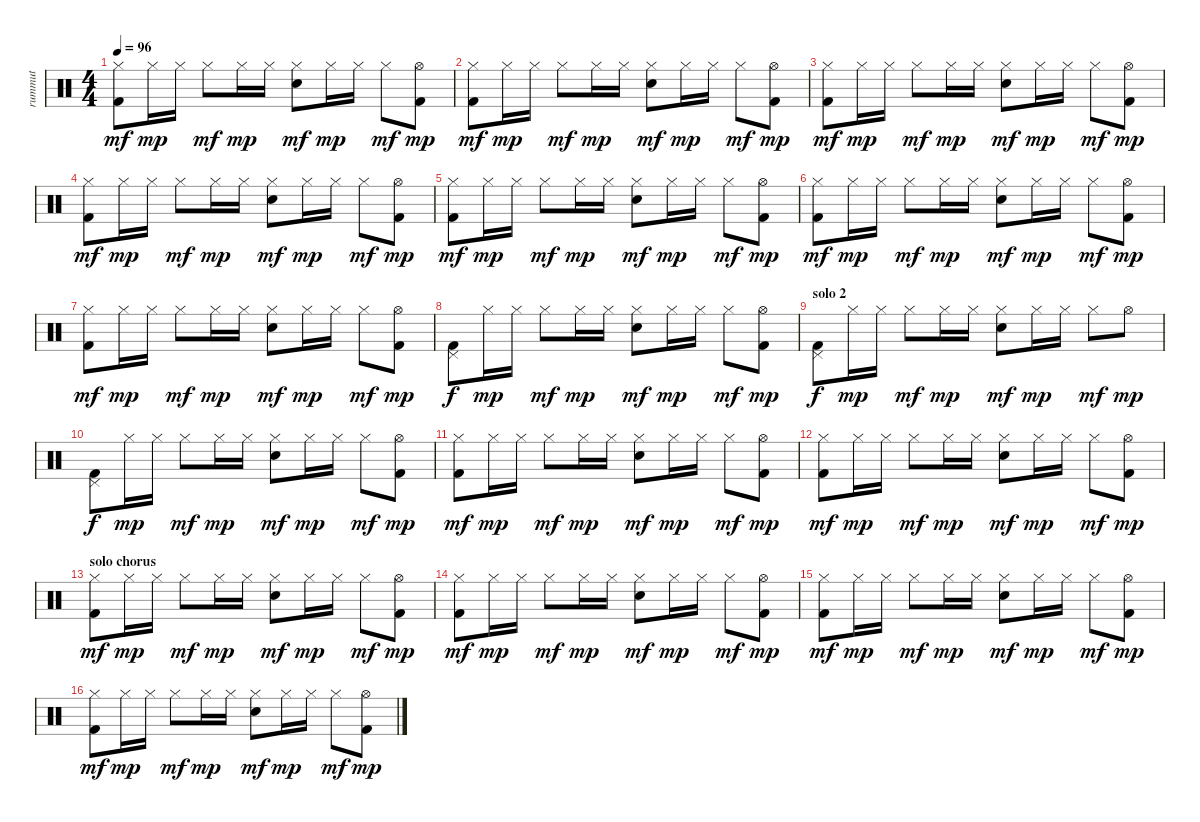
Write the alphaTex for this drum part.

\track ("rummut" "rummut") {instrument percussion}
\staff {score}
\articulation defaults
\ts (4 4)
\tempo 96
\clef neutral
\ks c
("Kick (hit) 2" "Hi-Hat (closed)").8{dy mf} "Hi-Hat (closed)".16{dy mp} "Hi-Hat (closed)".16 "Hi-Hat (closed)".8{dy mf} "Hi-Hat (closed)".16{dy mp} "Hi-Hat (closed)".16 ("Hi-Hat (closed)" "Snare (hit) 2").8{dy mf} "Hi-Hat (closed)".16{dy mp} "Hi-Hat (closed)".16 "Hi-Hat (closed)".8{dy mf} ("Kick (hit) 2" "Hi-Hat (open)").8{dy mp} |
("Kick (hit) 2" "Hi-Hat (closed)").8{dy mf} "Hi-Hat (closed)".16{dy mp} "Hi-Hat (closed)".16 "Hi-Hat (closed)".8{dy mf} "Hi-Hat (closed)".16{dy mp} "Hi-Hat (closed)".16 ("Hi-Hat (closed)" "Snare (hit) 2").8{dy mf} "Hi-Hat (closed)".16{dy mp} "Hi-Hat (closed)".16 "Hi-Hat (closed)".8{dy mf} ("Kick (hit) 2" "Hi-Hat (open)").8{dy mp} |
("Kick (hit) 2" "Hi-Hat (closed)").8{dy mf} "Hi-Hat (closed)".16{dy mp} "Hi-Hat (closed)".16 "Hi-Hat (closed)".8{dy mf} "Hi-Hat (closed)".16{dy mp} "Hi-Hat (closed)".16 ("Hi-Hat (closed)" "Snare (hit) 2").8{dy mf} "Hi-Hat (closed)".16{dy mp} "Hi-Hat (closed)".16 "Hi-Hat (closed)".8{dy mf} ("Kick (hit) 2" "Hi-Hat (open)").8{dy mp} |
("Kick (hit) 2" "Hi-Hat (closed)").8{dy mf} "Hi-Hat (closed)".16{dy mp} "Hi-Hat (closed)".16 "Hi-Hat (closed)".8{dy mf} "Hi-Hat (closed)".16{dy mp} "Hi-Hat (closed)".16 ("Hi-Hat (closed)" "Snare (hit) 2").8{dy mf} "Hi-Hat (closed)".16{dy mp} "Hi-Hat (closed)".16 "Hi-Hat (closed)".8{dy mf} ("Kick (hit) 2" "Hi-Hat (open)").8{dy mp} |
("Kick (hit) 2" "Hi-Hat (closed)").8{dy mf} "Hi-Hat (closed)".16{dy mp} "Hi-Hat (closed)".16 "Hi-Hat (closed)".8{dy mf} "Hi-Hat (closed)".16{dy mp} "Hi-Hat (closed)".16 ("Hi-Hat (closed)" "Snare (hit) 2").8{dy mf} "Hi-Hat (closed)".16{dy mp} "Hi-Hat (closed)".16 "Hi-Hat (closed)".8{dy mf} ("Kick (hit) 2" "Hi-Hat (open)").8{dy mp} |
("Kick (hit) 2" "Hi-Hat (closed)").8{dy mf} "Hi-Hat (closed)".16{dy mp} "Hi-Hat (closed)".16 "Hi-Hat (closed)".8{dy mf} "Hi-Hat (closed)".16{dy mp} "Hi-Hat (closed)".16 ("Hi-Hat (closed)" "Snare (hit) 2").8{dy mf} "Hi-Hat (closed)".16{dy mp} "Hi-Hat (closed)".16 "Hi-Hat (closed)".8{dy mf} ("Kick (hit) 2" "Hi-Hat (open)").8{dy mp} |
("Kick (hit) 2" "Hi-Hat (closed)").8{dy mf} "Hi-Hat (closed)".16{dy mp} "Hi-Hat (closed)".16 "Hi-Hat (closed)".8{dy mf} "Hi-Hat (closed)".16{dy mp} "Hi-Hat (closed)".16 ("Hi-Hat (closed)" "Snare (hit) 2").8{dy mf} "Hi-Hat (closed)".16{dy mp} "Hi-Hat (closed)".16 "Hi-Hat (closed)".8{dy mf} ("Kick (hit) 2" "Hi-Hat (open)").8{dy mp} |
("Kick (hit) 2" "Pedal Hi-Hat (hit)").8{dy f} "Hi-Hat (closed)".16{dy mp} "Hi-Hat (closed)".16 "Hi-Hat (closed)".8{dy mf} "Hi-Hat (closed)".16{dy mp} "Hi-Hat (closed)".16 ("Hi-Hat (closed)" "Snare (hit) 2").8{dy mf} "Hi-Hat (closed)".16{dy mp} "Hi-Hat (closed)".16 "Hi-Hat (closed)".8{dy mf} ("Kick (hit) 2" "Hi-Hat (open)").8{dy mp} |
\section ("" "solo 2")
("Kick (hit) 2" "Pedal Hi-Hat (hit)").8{dy f} "Hi-Hat (closed)".16{dy mp} "Hi-Hat (closed)".16 "Hi-Hat (closed)".8{dy mf} "Hi-Hat (closed)".16{dy mp} "Hi-Hat (closed)".16 ("Hi-Hat (closed)" "Snare (hit) 2").8{dy mf} "Hi-Hat (closed)".16{dy mp} "Hi-Hat (closed)".16 "Hi-Hat (closed)".8{dy mf} "Hi-Hat (open)".8{dy mp} |
("Kick (hit) 2" "Pedal Hi-Hat (hit)").8{dy f} "Hi-Hat (closed)".16{dy mp} "Hi-Hat (closed)".16 "Hi-Hat (closed)".8{dy mf} "Hi-Hat (closed)".16{dy mp} "Hi-Hat (closed)".16 ("Hi-Hat (closed)" "Snare (hit) 2").8{dy mf} "Hi-Hat (closed)".16{dy mp} "Hi-Hat (closed)".16 "Hi-Hat (closed)".8{dy mf} ("Kick (hit) 2" "Hi-Hat (open)").8{dy mp} |
("Kick (hit) 2" "Hi-Hat (closed)").8{dy mf} "Hi-Hat (closed)".16{dy mp} "Hi-Hat (closed)".16 "Hi-Hat (closed)".8{dy mf} "Hi-Hat (closed)".16{dy mp} "Hi-Hat (closed)".16 ("Hi-Hat (closed)" "Snare (hit) 2").8{dy mf} "Hi-Hat (closed)".16{dy mp} "Hi-Hat (closed)".16 "Hi-Hat (closed)".8{dy mf} ("Kick (hit) 2" "Hi-Hat (open)").8{dy mp} |
("Kick (hit) 2" "Hi-Hat (closed)").8{dy mf} "Hi-Hat (closed)".16{dy mp} "Hi-Hat (closed)".16 "Hi-Hat (closed)".8{dy mf} "Hi-Hat (closed)".16{dy mp} "Hi-Hat (closed)".16 ("Hi-Hat (closed)" "Snare (hit) 2").8{dy mf} "Hi-Hat (closed)".16{dy mp} "Hi-Hat (closed)".16 "Hi-Hat (closed)".8{dy mf} ("Kick (hit) 2" "Hi-Hat (open)").8{dy mp} |
\section ("" "solo chorus")
("Kick (hit) 2" "Hi-Hat (closed)").8{dy mf} "Hi-Hat (closed)".16{dy mp} "Hi-Hat (closed)".16 "Hi-Hat (closed)".8{dy mf} "Hi-Hat (closed)".16{dy mp} "Hi-Hat (closed)".16 ("Hi-Hat (closed)" "Snare (hit) 2").8{dy mf} "Hi-Hat (closed)".16{dy mp} "Hi-Hat (closed)".16 "Hi-Hat (closed)".8{dy mf} ("Kick (hit) 2" "Hi-Hat (open)").8{dy mp} |
("Kick (hit) 2" "Hi-Hat (closed)").8{dy mf} "Hi-Hat (closed)".16{dy mp} "Hi-Hat (closed)".16 "Hi-Hat (closed)".8{dy mf} "Hi-Hat (closed)".16{dy mp} "Hi-Hat (closed)".16 ("Hi-Hat (closed)" "Snare (hit) 2").8{dy mf} "Hi-Hat (closed)".16{dy mp} "Hi-Hat (closed)".16 "Hi-Hat (closed)".8{dy mf} ("Kick (hit) 2" "Hi-Hat (open)").8{dy mp} |
("Kick (hit) 2" "Hi-Hat (closed)").8{dy mf} "Hi-Hat (closed)".16{dy mp} "Hi-Hat (closed)".16 "Hi-Hat (closed)".8{dy mf} "Hi-Hat (closed)".16{dy mp} "Hi-Hat (closed)".16 ("Hi-Hat (closed)" "Snare (hit) 2").8{dy mf} "Hi-Hat (closed)".16{dy mp} "Hi-Hat (closed)".16 "Hi-Hat (closed)".8{dy mf} ("Kick (hit) 2" "Hi-Hat (open)").8{dy mp} |
("Kick (hit) 2" "Hi-Hat (closed)").8{dy mf} "Hi-Hat (closed)".16{dy mp} "Hi-Hat (closed)".16 "Hi-Hat (closed)".8{dy mf} "Hi-Hat (closed)".16{dy mp} "Hi-Hat (closed)".16 ("Hi-Hat (closed)" "Snare (hit) 2").8{dy mf} "Hi-Hat (closed)".16{dy mp} "Hi-Hat (closed)".16 "Hi-Hat (closed)".8{dy mf} ("Kick (hit) 2" "Hi-Hat (open)").8{dy mp}
